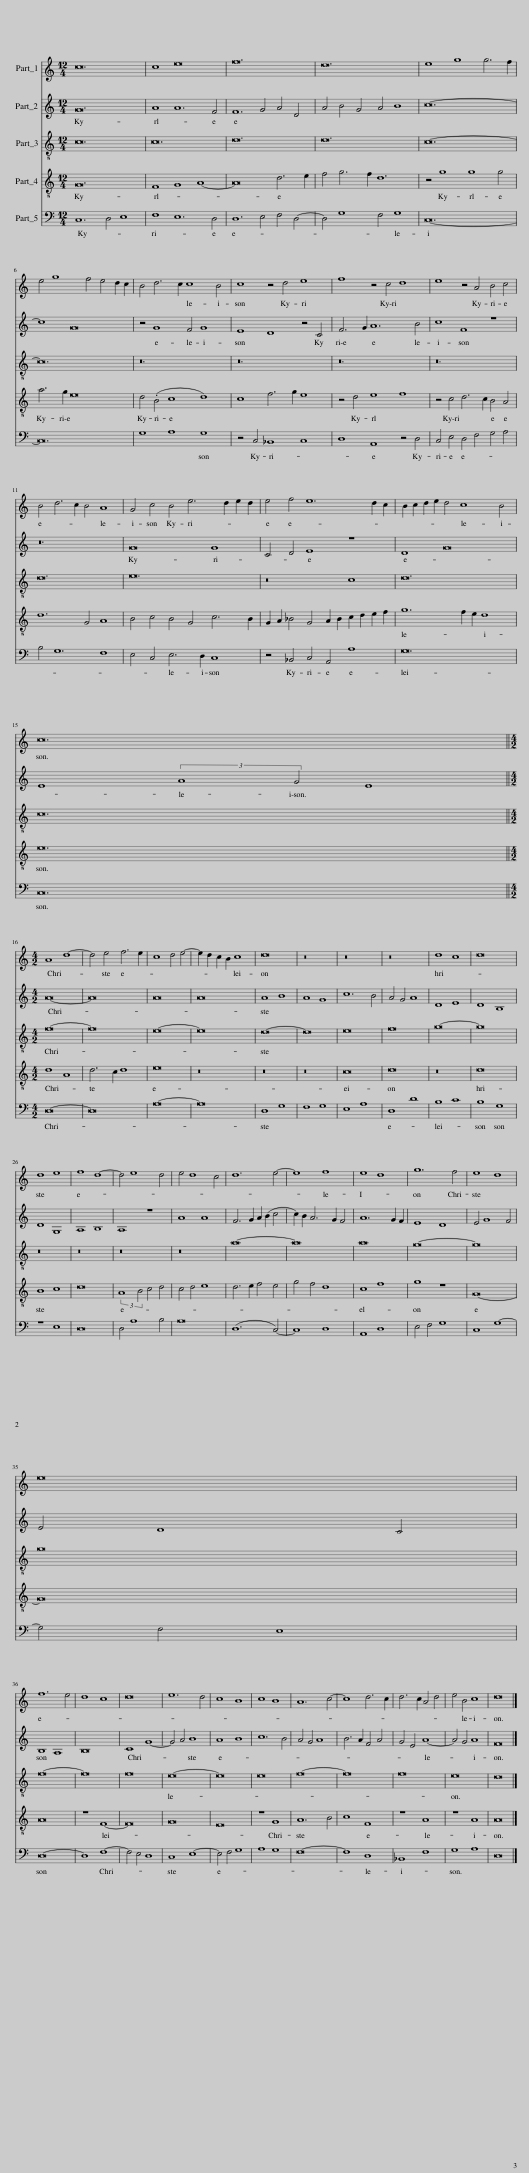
X:1
%%score 1 2 3 4 5
L:1/8
M:12/4
I:linebreak $
K:C
V:1 treble
V:2 treble
V:3 treble-8
V:4 treble-8
V:5 bass
V:1
 c24 | c8 e16 | f24 | d24 | e8 g8 g6 f2 |$ %5
 e4 g8 f4 e4 d2 c2 | B4 d6 c2 c8 B4 | c8 z4 d4 e8 | f8 z4 c4 d8 | e8 z4 A4 B4 c4 |$ %10
 B4 d6 c2 B4 A8 | G4 c4 B4 e6 d2 e2 d2 | e4 f4 e12 d2 c2 | B2 c2 d2 e2 d4 c8 B4 |$ c24 ||$ %15
[M:4/2] A8 d8- | d4 e4 f6 e2 | c8 d4 e4- | e2 d2 c2 B2 c8 | d16 | %20
 z16 | z16 | z16 | d8 c8 | d16 |$ %25
 d8 e8 | f8 d8- | d4 e8 d4 | e4 d8 c4 | d12 e4- | %30
 e8 f8 | e8 d8 | g12 f4 | e8 d8 |$ e16 |$ %35
 f12 e4 | d8 c8 | d16 | e12 d4 | c8 B8 | %40
 c8 B8 | A12 c4- | c8 d6 c2 | d6 c2 A4 d4 | e4 B4 c8 | %45
 d16 |] %46
V:2
 G24 | A8 A12 F4 | F12 G4 A4 D4 | A4 B4 G4 A4 B8 | c24- |$ %5
 c8 G16 | z4 G8 F4 G8 | E8 D8 z4 C4 | F6 G2 A12 B4 | c8 F8 z8 |$ %10
 z24 | G16 G8 | C4 D4 E8 z8 | D8 G16 |$ E8 (3:2:2A8 G4 E8 ||$ %15
[M:4/2] A16- | A16 | A16 | A16 | A8 B8 | %20
 A8 G8 | c12 B4 | A4 G4 A8 | D8 E8 | D8 B,8 |$ %25
 D8 G,8 | A,8 B,8 | A,8 z8 | A8 A8 | F6 G2 A2 (B2 c4 | %30
 c2) B2 A6 G2 F4 | A12 G2 F2 | E8 D8 | E4 G8 F4 |$ E4 D8 C4 |$ %35
 B,8 A,8 | B,16 | C8 G8- | G4 A4 B8 | A8 B8 | %40
 c12 B4 | A4 G4 A8 | B6 A2 F4 A4 | G4 E4 A8- | A4 G4 A8 | %45
 F16 |] %46
V:3
 c24 | c24 | d24 | d24 | c24- |$ %5
 c24 | z24 | z24 | z24 | z24 |$ %10
 d24 | e24 | z16 c8 | d24 |$ c24 ||$ %15
[M:4/2] f16- | f16 | e16- | e16 | d16- | %20
 d16 | e16 | f16 | g16- | g16 |$ %25
 z16 | z16 | z16 | z16 | a16- | %30
 a16 | a16 | g16- | g16 |$ g16 |$ %35
 f16- | f16 | f16 | e16- | e16 | %40
 e16 | f16- | f16 | f16 | e16 | %45
 d16 |] %46
V:4
 G24 | F8 G8 A8- | A16 d6 e2 | f4 g6 f2 d12 | z4 g8 g8 g4 |$ %5
 a6 g2 e16 | d4 (.B4 c8 d8) | c8 f6 g2 e8 | z4 d4 e8 f8 | z4 c4 d6 c2 B4 A4 |$ %10
 d12 G4 A8 | B4 c4 B4 G4 c6 B2 | G2 A2 _B4 G4 A2 B2 c2 d2 e2 f2 | g12 f2 e2 d8 |$ e24 ||$ %15
[M:4/2] d8 A8 | d6 c2 d8 | e16 | z16 | z16 | %20
 z16 | c16 | d16 | z16 | d16 |$ %25
 B8 c8 | d16 | (3:2:2A8 B4 c4 d4 | c4 d4 e8 | d6 e2 f4 e4 | %30
 g4 f4 d8 | c8 f8 | g8 z8 | G16- |$ G16 |$ %35
 A16 | z8 F8- | F16 | G16 | E16 | %40
 z8 G8 | A12 B4 | c8 F8 | z8 A8 | z8 A8 | %45
 A16 |] %46
V:5
 C,12 D,4 E,8 | F,8 E,12 D,4 | D,12 E,4 F,4 D,4- | D,4 G,8 F,4 G,8 | C,24- |$ %5
 C,24 | G,8 A,8 G,8 | z4 C,4 _B,,8 C,8 | D,8 A,,8 z4 D,4 | C,4 E,4 D,4 F,4 G,4 A,4 |$ %10
 B,4 G,12 F,8 | E,4 C,4 E,6 D,2 C,8 | z4 _B,,4 C,4 A,,4 A,8 | G,24 |$ C,24 ||$ %15
[M:4/2] D,16- | D,16 | A,16- | A,16 | D,8 G,8 | %20
 F,8 G,8 | E,8 A,8 | D,8 D8 | B,8 C8 | B,8 G,8 |$ %25
 z8 E,8 | D,16 | D,4 A,8 B,4 | A,16 | (D,12 C,4-) | %30
 C,8 D,8 | A,,8 D,8 | E,4 F,4 G,8 | C,8 G,8- |$ G,4 F,4 E,8 |$ %35
 D,16- | D,8 F,8- | F,4 E,4 D,8 | C,8 E,8- | E,4 F,4 G,8 | %40
 A,8 G,8 | F,16- | F,8 D,8 | _B,,8 F,8 | G,8 A,8 | %45
 D,16 |] %46
